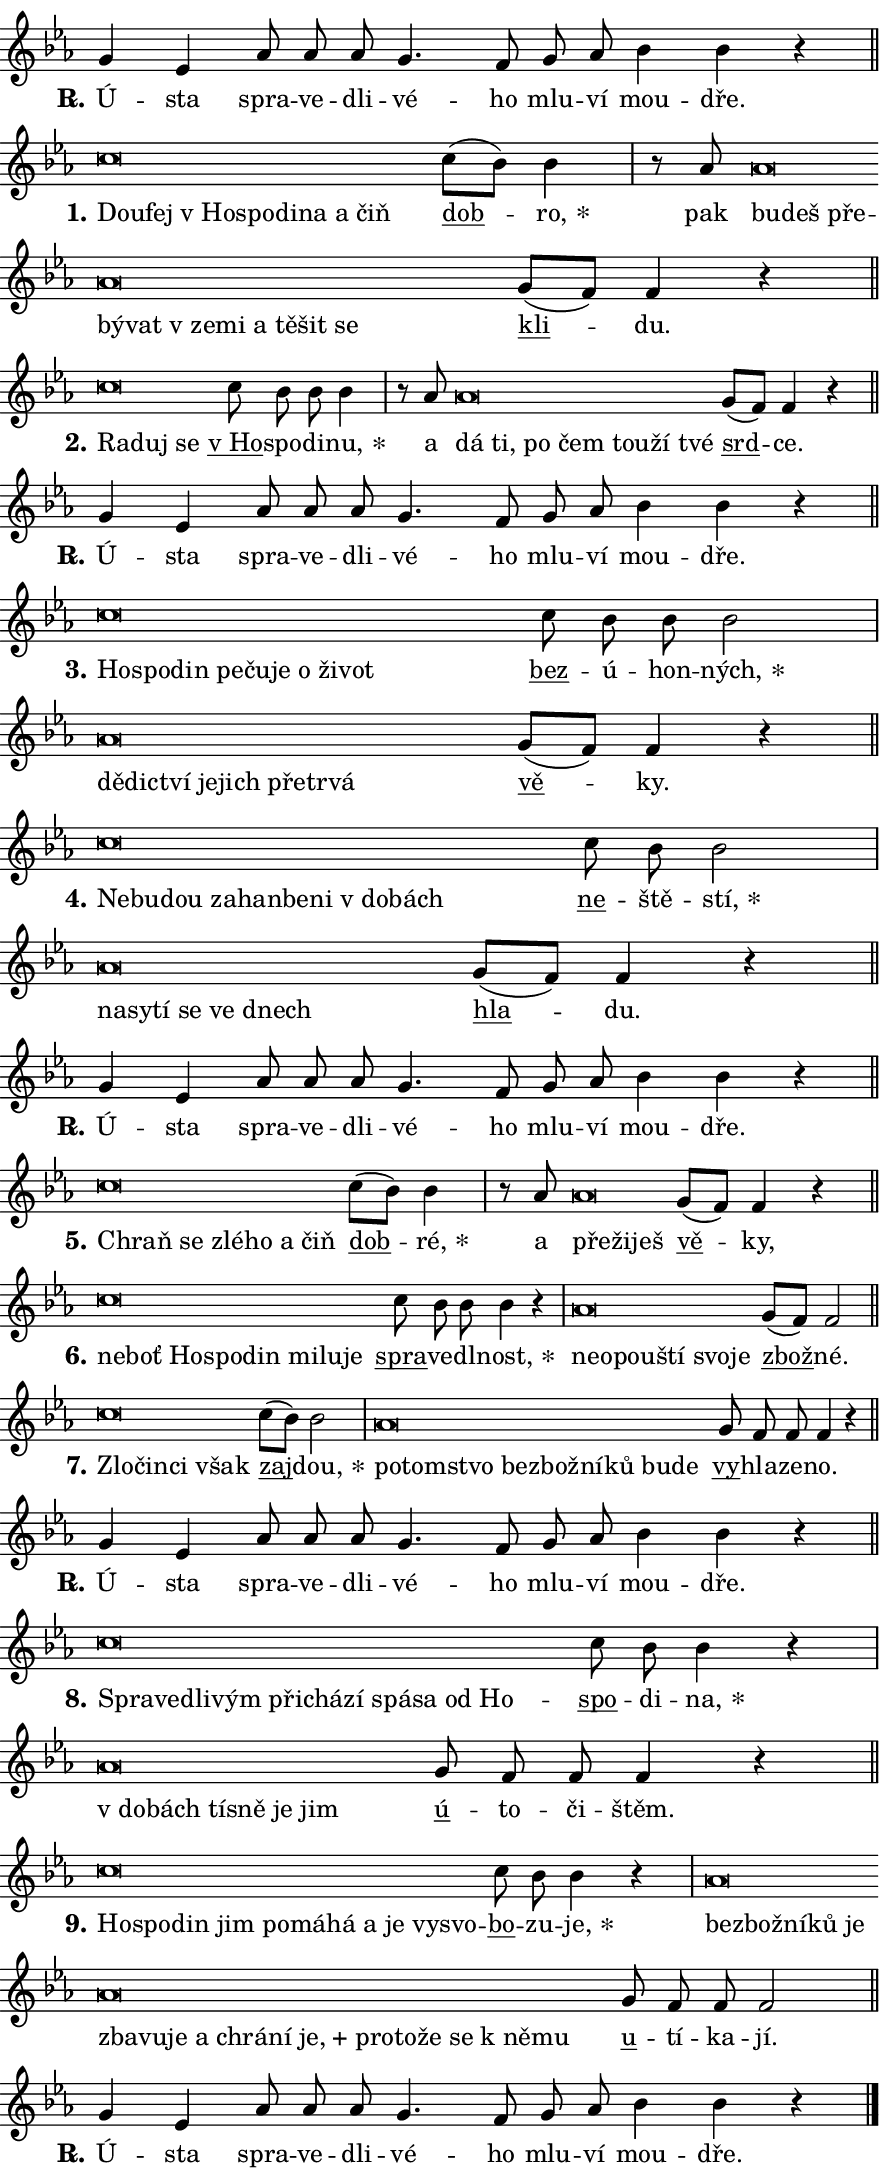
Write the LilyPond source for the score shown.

\version "2.24.0"
\header { tagline = "" }
\paper {
  indent = 0\cm
  top-margin = 0\cm
  right-margin = 0.13\cm % to fit lyric hyphens
  bottom-margin = 0\cm
  left-margin = 0\cm
  paper-width = 15\cm
  page-breaking = #ly:one-page-breaking
  system-system-spacing.basic-distance = #11
  score-system-spacing.basic-distance = #11
  ragged-last = ##f
}


%% Author: Thomas Morley
%% https://lists.gnu.org/archive/html/lilypond-user/2020-05/msg00002.html
#(define (line-position grob)
"Returns position of @var[grob} in current system:
   @code{'start}, if at first time-step
   @code{'end}, if at last time-step
   @code{'middle} otherwise
"
  (let* ((col (ly:item-get-column grob))
         (ln (ly:grob-object col 'left-neighbor))
         (rn (ly:grob-object col 'right-neighbor))
         (col-to-check-left (if (ly:grob? ln) ln col))
         (col-to-check-right (if (ly:grob? rn) rn col))
         (break-dir-left
           (and
             (ly:grob-property col-to-check-left 'non-musical #f)
             (ly:item-break-dir col-to-check-left)))
         (break-dir-right
           (and
             (ly:grob-property col-to-check-right 'non-musical #f)
             (ly:item-break-dir col-to-check-right))))
        (cond ((eqv? 1 break-dir-left) 'start)
              ((eqv? -1 break-dir-right) 'end)
              (else 'middle))))

#(define (tranparent-at-line-position vctor)
  (lambda (grob)
  "Relying on @code{line-position} select the relevant enry from @var{vctor}.
Used to determine transparency,"
    (case (line-position grob)
      ((end) (not (vector-ref vctor 0)))
      ((middle) (not (vector-ref vctor 1)))
      ((start) (not (vector-ref vctor 2))))))

noteHeadBreakVisibility =
#(define-music-function (break-visibility)(vector?)
"Makes @code{NoteHead}s transparent relying on @var{break-visibility}"
#{
  \override NoteHead.transparent =
    #(tranparent-at-line-position break-visibility)
#})

#(define delete-ledgers-for-transparent-note-heads
  (lambda (grob)
    "Reads whether a @code{NoteHead} is transparent.
If so this @code{NoteHead} is removed from @code{'note-heads} from
@var{grob}, which is supposed to be @code{LedgerLineSpanner}.
As a result ledgers are not printed for this @code{NoteHead}"
    (let* ((nhds-array (ly:grob-object grob 'note-heads))
           (nhds-list
             (if (ly:grob-array? nhds-array)
                 (ly:grob-array->list nhds-array)
                 '()))
           ;; Relies on the transparent-property being done before
           ;; Staff.LedgerLineSpanner.after-line-breaking is executed.
           ;; This is fragile ...
           (to-keep
             (remove
               (lambda (nhd)
                 (ly:grob-property nhd 'transparent #f))
               nhds-list)))
      ;; TODO find a better method to iterate over grob-arrays, similiar
      ;; to filter/remove etc for lists
      ;; For now rebuilt from scratch
      (set! (ly:grob-object grob 'note-heads)  '())
      (for-each
        (lambda (nhd)
          (ly:pointer-group-interface::add-grob grob 'note-heads nhd))
        to-keep))))

squashNotes = {
  \override NoteHead.X-extent = #'(-0.2 . 0.2)
  \override NoteHead.Y-extent = #'(-0.75 . 0)
  \override NoteHead.stencil =
    #(lambda (grob)
       (let ((pos (ly:grob-property grob 'staff-position)))
         (begin
           (if (< pos -7) (display "ERROR: Lower brevis then expected\n") (display ""))
           (if (<= pos -6) ly:text-interface::print ly:note-head::print))))
}
unSquashNotes = {
  \revert NoteHead.X-extent
  \revert NoteHead.Y-extent
  \revert NoteHead.stencil
}

hideNotes = \noteHeadBreakVisibility #begin-of-line-visible
unHideNotes = \noteHeadBreakVisibility #all-visible

% work-around for resetting accidentals
% https://lilypond.org/doc/v2.23/Documentation/notation/displaying-rhythms#unmetered-music
cadenzaMeasure = {
  \cadenzaOff
  \partial 1024 s1024
  \cadenzaOn
}

#(define-markup-command (accent layout props text) (markup?)
  "Underline accented syllable"
  (interpret-markup layout props
    #{\markup \override #'(offset . 4.3) \underline { #text }#}))

responsum = \markup \concat {
  "R" \hspace #-1.05 \path #0.1 #'((moveto 0 0.07) (lineto 0.9 0.8)) \hspace #0.05 "."
}

spaceSize = #0.6828661417322834 % exact space size for TeX Gyre Schola

\layout {
  \context {
    \Staff
    \remove "Time_signature_engraver"
    \override LedgerLineSpanner.after-line-breaking = #delete-ledgers-for-transparent-note-heads
  }
  \context {
    \Lyrics {
      \override LyricSpace.minimum-distance = \spaceSize
      \override LyricText.font-name = #"TeX Gyre Schola"
      \override LyricText.font-size = 1
      \override StanzaNumber.font-name = #"TeX Gyre Schola Bold"
      \override StanzaNumber.font-size = 1
    }
  }
  \context {
    \Score 
    \override NoteHead.text =
      #(lambda (grob) 
        (let ((pos (ly:grob-property grob 'staff-position)))
          #{\markup {
            \combine
              \halign #-0.55 \raise #(if (= pos -6) 0 0.5) \override #'(thickness . 2) \draw-line #'(3.2 . 0)
              \musicglyph "noteheads.sM1"
          }#}))
  }
}

% magnetic-lyrics.ily
%
%   written by
%     Jean Abou Samra <jean@abou-samra.fr>
%     Werner Lemberg <wl@gnu.org>
%
%   adapted by
%     Jiri Hon <jiri.hon@gmail.com>
%
% Version 2022-Apr-15

% https://www.mail-archive.com/lilypond-user@gnu.org/msg149350.html

#(define (Left_hyphen_pointer_engraver context)
   "Collect syllable-hyphen-syllable occurrences in lyrics and store
them in properties.  This engraver only looks to the left.  For
example, if the lyrics input is @code{foo -- bar}, it does the
following.

@itemize @bullet
@item
Set the @code{text} property of the @code{LyricHyphen} grob between
@q{foo} and @q{bar} to @code{foo}.

@item
Set the @code{left-hyphen} property of the @code{LyricText} grob with
text @q{foo} to the @code{LyricHyphen} grob between @q{foo} and
@q{bar}.
@end itemize

Use this auxiliary engraver in combination with the
@code{lyric-@/text::@/apply-@/magnetic-@/offset!} hook."
   (let ((hyphen #f)
         (text #f))
     (make-engraver
      (acknowledgers
       ((lyric-syllable-interface engraver grob source-engraver)
        (set! text grob)))
      (end-acknowledgers
       ((lyric-hyphen-interface engraver grob source-engraver)
        ;(when (not (grob::has-interface grob 'lyric-space-interface))
          (set! hyphen grob)));)
      ((stop-translation-timestep engraver)
       (when (and text hyphen)
         (ly:grob-set-object! text 'left-hyphen hyphen))
       (set! text #f)
       (set! hyphen #f)))))

#(define (lyric-text::apply-magnetic-offset! grob)
   "If the space between two syllables is less than the value in
property @code{LyricText@/.details@/.squash-threshold}, move the right
syllable to the left so that it gets concatenated with the left
syllable.

Use this function as a hook for
@code{LyricText@/.after-@/line-@/breaking} if the
@code{Left_@/hyphen_@/pointer_@/engraver} is active."
   (let ((hyphen (ly:grob-object grob 'left-hyphen #f)))
     (when hyphen
       (let ((left-text (ly:spanner-bound hyphen LEFT)))
         (when (grob::has-interface left-text 'lyric-syllable-interface)
           (let* ((common (ly:grob-common-refpoint grob left-text X))
                  (this-x-ext (ly:grob-extent grob common X))
                  (left-x-ext
                   (begin
                     ;; Trigger magnetism for left-text.
                     (ly:grob-property left-text 'after-line-breaking)
                     (ly:grob-extent left-text common X)))
                  ;; `delta` is the gap width between two syllables.
                  (delta (- (interval-start this-x-ext)
                            (interval-end left-x-ext)))
                  (details (ly:grob-property grob 'details))
                  (threshold (assoc-get 'squash-threshold details 0.2)))
             (when (< delta threshold)
               (let* (;; We have to manipulate the input text so that
                      ;; ligatures crossing syllable boundaries are not
                      ;; disabled.  For languages based on the Latin
                      ;; script this is essentially a beautification.
                      ;; However, for non-Western scripts it can be a
                      ;; necessity.
                      (lt (ly:grob-property left-text 'text))
                      (rt (ly:grob-property grob 'text))
                      (is-space (grob::has-interface hyphen 'lyric-space-interface))
                      (space (if is-space " " ""))
                      (extra-delta (if is-space spaceSize 0))
                      ;; Append new syllable.
                      (ltrt-space (if (and (string? lt) (string? rt))
                                (string-append lt space rt)
                                (make-concat-markup (list lt space rt))))
                      ;; Right-align `ltrt` to the right side.
                      (ltrt-space-markup (grob-interpret-markup
                               grob
                               (make-translate-markup
                                (cons (interval-length this-x-ext) 0)
                                (make-right-align-markup ltrt-space)))))
                 (begin
                   ;; Don't print `left-text`.
                   (ly:grob-set-property! left-text 'stencil #f)
                   ;; Set text and stencil (which holds all collected
                   ;; syllables so far) and shift it to the left.
                   (ly:grob-set-property! grob 'text ltrt-space)
                   (ly:grob-set-property! grob 'stencil ltrt-space-markup)
                   (ly:grob-translate-axis! grob (- (- delta extra-delta)) X))))))))))


#(define (lyric-hyphen::displace-bounds-first grob)
   ;; Make very sure this callback isn't triggered too early.
   (let ((left (ly:spanner-bound grob LEFT))
         (right (ly:spanner-bound grob RIGHT)))
     (ly:grob-property left 'after-line-breaking)
     (ly:grob-property right 'after-line-breaking)
     (ly:lyric-hyphen::print grob)))

squashThreshold = #0.4

\layout {
  \context {
    \Lyrics
    \consists #Left_hyphen_pointer_engraver
    \override LyricText.after-line-breaking =
      #lyric-text::apply-magnetic-offset!
    \override LyricHyphen.stencil = #lyric-hyphen::displace-bounds-first
    \override LyricText.details.squash-threshold = \squashThreshold
    \override LyricHyphen.minimum-distance = 0
    \override LyricHyphen.minimum-length = \squashThreshold
  }
}

squashText = \override LyricText.details.squash-threshold = 9999
unSquashText = \override LyricText.details.squash-threshold = \squashThreshold

leftText = \override LyricText.self-alignment-X = #LEFT
unLeftText = \revert LyricText.self-alignment-X

starOffset = #(lambda (grob) 
                (let ((x_offset (ly:self-alignment-interface::aligned-on-x-parent grob)))
                  (if (= x_offset 0) 0 (+ x_offset 1.2))))

star = #(define-music-function (syllable)(string?)
"Append star separator at the end of a syllable"
#{
  \once \override LyricText.X-offset = #starOffset
  \lyricmode { \markup {
    #syllable
    \override #'((font-name . "TeX Gyre Schola Bold")) \hspace #0.2 \lower #0.65 \larger "*"
  } }
#})

starAccent = #(define-music-function (syllable)(string?)
"Append star separator at the end of a syllable and make accent"
#{
  \once \override LyricText.X-offset = #starOffset
  \lyricmode { \markup {
    \accent #syllable
    \override #'((font-name . "TeX Gyre Schola Bold")) \hspace #0.2 \lower #0.65 \larger "*"
  } }
#})

breath = #(define-music-function (syllable)(string?)
"Append breathing indicator at the end of a syllable"
#{
  \lyricmode { \markup { #syllable "+" } }
#})

optionalBreath = #(define-music-function (syllable)(string?)
"Append optional breathing indicator at the end of a syllable"
#{
  \lyricmode { \markup { #syllable "(+)" } }
#})


\score {
    <<
        \new Voice = "melody" { \cadenzaOn \key es \major \relative { g'4 es as8 as as \bar "" g4. f8 \bar "" g as bes4 bes r \cadenzaMeasure \bar "||" \break } }
        \new Lyrics \lyricsto "melody" { \lyricmode { \set stanza = \responsum
Ú -- sta spra -- ve -- dli -- vé -- ho mlu -- ví mou -- dře. } }
    >>
    \layout {}
}

\score {
    <<
        \new Voice = "melody" { \cadenzaOn \key es \major \relative { \squashNotes c''\breve*1/16 \hideNotes \breve*1/16 \bar "" \breve*1/16 \bar "" \breve*1/16 \bar "" \breve*1/16 \bar "" \breve*1/16 \bar "" \breve*1/16 \breve*1/16 \bar "" \unHideNotes \unSquashNotes \bar "" c8[( bes)] bes4 \cadenzaMeasure \bar "|" r8 as8 \squashNotes as\breve*1/16 \hideNotes \breve*1/16 \bar "" \breve*1/16 \bar "" \breve*1/16 \bar "" \breve*1/16 \bar "" \breve*1/16 \bar "" \breve*1/16 \bar "" \breve*1/16 \bar "" \breve*1/16 \bar "" \breve*1/16 \breve*1/16 \bar "" \unHideNotes \unSquashNotes \bar "" g8[( f)] f4 r \cadenzaMeasure \bar "||" \break } }
        \new Lyrics \lyricsto "melody" { \lyricmode { \set stanza = "1."
\leftText Dou -- \squashText fej "v Ho" -- spo -- di -- na a čiň \unLeftText \unSquashText \markup \accent dob -- \star ro, pak \leftText bu -- \squashText deš pře -- bý -- vat "v ze" -- mi a tě -- šit se \unLeftText \unSquashText \markup \accent kli -- du. } }
    >>
    \layout {}
}

\score {
    <<
        \new Voice = "melody" { \cadenzaOn \key es \major \relative { \squashNotes c''\breve*1/16 \hideNotes \breve*1/16 \breve*1/16 \bar "" \unHideNotes \unSquashNotes \bar "" c8 bes bes bes4 \cadenzaMeasure \bar "|" r8 as8 \squashNotes as\breve*1/16 \hideNotes \breve*1/16 \bar "" \breve*1/16 \bar "" \breve*1/16 \bar "" \breve*1/16 \bar "" \breve*1/16 \breve*1/16 \bar "" \unHideNotes \unSquashNotes \bar "" g8[( f)] f4 r \cadenzaMeasure \bar "||" \break } }
        \new Lyrics \lyricsto "melody" { \lyricmode { \set stanza = "2."
\leftText Ra -- \squashText duj se \unLeftText \unSquashText \markup \accent "v Ho" -- spo -- di -- \star nu, a \leftText dá \squashText ti, po čem tou -- ží tvé \unLeftText \unSquashText \markup \accent srd -- ce. } }
    >>
    \layout {}
}

\score {
    <<
        \new Voice = "melody" { \cadenzaOn \key es \major \relative { g'4 es as8 as as \bar "" g4. f8 \bar "" g as bes4 bes r \cadenzaMeasure \bar "||" \break } }
        \new Lyrics \lyricsto "melody" { \lyricmode { \set stanza = \responsum
Ú -- sta spra -- ve -- dli -- vé -- ho mlu -- ví mou -- dře. } }
    >>
    \layout {}
}

\score {
    <<
        \new Voice = "melody" { \cadenzaOn \key es \major \relative { \squashNotes c''\breve*1/16 \hideNotes \breve*1/16 \bar "" \breve*1/16 \bar "" \breve*1/16 \bar "" \breve*1/16 \bar "" \breve*1/16 \bar "" \breve*1/16 \bar "" \breve*1/16 \breve*1/16 \bar "" \unHideNotes \unSquashNotes \bar "" c8 bes bes bes2 \cadenzaMeasure \bar "|" \squashNotes as\breve*1/16 \hideNotes \breve*1/16 \bar "" \breve*1/16 \bar "" \breve*1/16 \bar "" \breve*1/16 \bar "" \breve*1/16 \bar "" \breve*1/16 \breve*1/16 \bar "" \unHideNotes \unSquashNotes \bar "" g8[( f)] f4 r \cadenzaMeasure \bar "||" \break } }
        \new Lyrics \lyricsto "melody" { \lyricmode { \set stanza = "3."
\leftText Ho -- \squashText spo -- din pe -- ču -- je o ži -- vot \unLeftText \unSquashText \markup \accent bez -- ú -- hon -- \star ných, \leftText dě -- \squashText dic -- tví je -- jich pře -- tr -- vá \unLeftText \unSquashText \markup \accent vě -- ky. } }
    >>
    \layout {}
}

\score {
    <<
        \new Voice = "melody" { \cadenzaOn \key es \major \relative { \squashNotes c''\breve*1/16 \hideNotes \breve*1/16 \bar "" \breve*1/16 \bar "" \breve*1/16 \bar "" \breve*1/16 \bar "" \breve*1/16 \bar "" \breve*1/16 \bar "" \breve*1/16 \breve*1/16 \bar "" \unHideNotes \unSquashNotes \bar "" c8 bes bes2 \cadenzaMeasure \bar "|" \squashNotes as\breve*1/16 \hideNotes \breve*1/16 \bar "" \breve*1/16 \bar "" \breve*1/16 \bar "" \breve*1/16 \breve*1/16 \bar "" \unHideNotes \unSquashNotes \bar "" g8[( f)] f4 r \cadenzaMeasure \bar "||" \break } }
        \new Lyrics \lyricsto "melody" { \lyricmode { \set stanza = "4."
\leftText Ne -- \squashText bu -- dou za -- han -- be -- ni "v do" -- bách \unLeftText \unSquashText \markup \accent ne -- ště -- \star stí, \leftText na -- \squashText sy -- tí se ve dnech \unLeftText \unSquashText \markup \accent hla -- du. } }
    >>
    \layout {}
}

\score {
    <<
        \new Voice = "melody" { \cadenzaOn \key es \major \relative { g'4 es as8 as as \bar "" g4. f8 \bar "" g as bes4 bes r \cadenzaMeasure \bar "||" \break } }
        \new Lyrics \lyricsto "melody" { \lyricmode { \set stanza = \responsum
Ú -- sta spra -- ve -- dli -- vé -- ho mlu -- ví mou -- dře. } }
    >>
    \layout {}
}

\score {
    <<
        \new Voice = "melody" { \cadenzaOn \key es \major \relative { \squashNotes c''\breve*1/16 \hideNotes \breve*1/16 \bar "" \breve*1/16 \bar "" \breve*1/16 \bar "" \breve*1/16 \breve*1/16 \bar "" \unHideNotes \unSquashNotes \bar "" c8[( bes)] bes4 \cadenzaMeasure \bar "|" r8 as8 \squashNotes as\breve*1/16 \hideNotes \breve*1/16 \breve*1/16 \bar "" \unHideNotes \unSquashNotes \bar "" g8[( f)] f4 r \cadenzaMeasure \bar "||" \break } }
        \new Lyrics \lyricsto "melody" { \lyricmode { \set stanza = "5."
\leftText Chraň \squashText se zlé -- ho a čiň \unLeftText \unSquashText \markup \accent dob -- \star ré, a \leftText pře -- \squashText ži -- ješ \unLeftText \unSquashText \markup \accent vě -- ky, } }
    >>
    \layout {}
}

\score {
    <<
        \new Voice = "melody" { \cadenzaOn \key es \major \relative { \squashNotes c''\breve*1/16 \hideNotes \breve*1/16 \bar "" \breve*1/16 \bar "" \breve*1/16 \bar "" \breve*1/16 \bar "" \breve*1/16 \bar "" \breve*1/16 \breve*1/16 \bar "" \unHideNotes \unSquashNotes \bar "" c8 bes bes bes4 r \cadenzaMeasure \bar "|" \squashNotes as\breve*1/16 \hideNotes \breve*1/16 \bar "" \breve*1/16 \bar "" \breve*1/16 \bar "" \breve*1/16 \breve*1/16 \bar "" \unHideNotes \unSquashNotes \bar "" g8[( f)] f2 \cadenzaMeasure \bar "||" \break } }
        \new Lyrics \lyricsto "melody" { \lyricmode { \set stanza = "6."
\leftText ne -- \squashText boť Ho -- spo -- din mi -- lu -- je \unLeftText \unSquashText \markup \accent spra -- ve -- dl -- \star nost, \leftText ne -- \squashText o -- pou -- ští svo -- je \unLeftText \unSquashText \markup \accent zbož -- né. } }
    >>
    \layout {}
}

\score {
    <<
        \new Voice = "melody" { \cadenzaOn \key es \major \relative { \squashNotes c''\breve*1/16 \hideNotes \breve*1/16 \bar "" \breve*1/16 \breve*1/16 \bar "" \unHideNotes \unSquashNotes \bar "" c8[( bes)] bes2 \cadenzaMeasure \bar "|" \squashNotes as\breve*1/16 \hideNotes \breve*1/16 \bar "" \breve*1/16 \bar "" \breve*1/16 \bar "" \breve*1/16 \bar "" \breve*1/16 \bar "" \breve*1/16 \bar "" \breve*1/16 \breve*1/16 \bar "" \unHideNotes \unSquashNotes \bar "" g8 f f f4 r \cadenzaMeasure \bar "||" \break } }
        \new Lyrics \lyricsto "melody" { \lyricmode { \set stanza = "7."
\leftText Zlo -- \squashText čin -- ci však \unLeftText \unSquashText \markup \accent zaj -- \star dou, \leftText po -- \squashText tom -- stvo bez -- bož -- ní -- ků bu -- de \unLeftText \unSquashText \markup \accent vy -- hla -- ze -- no. } }
    >>
    \layout {}
}

\score {
    <<
        \new Voice = "melody" { \cadenzaOn \key es \major \relative { g'4 es as8 as as \bar "" g4. f8 \bar "" g as bes4 bes r \cadenzaMeasure \bar "||" \break } }
        \new Lyrics \lyricsto "melody" { \lyricmode { \set stanza = \responsum
Ú -- sta spra -- ve -- dli -- vé -- ho mlu -- ví mou -- dře. } }
    >>
    \layout {}
}

\score {
    <<
        \new Voice = "melody" { \cadenzaOn \key es \major \relative { \squashNotes c''\breve*1/16 \hideNotes \breve*1/16 \bar "" \breve*1/16 \bar "" \breve*1/16 \bar "" \breve*1/16 \bar "" \breve*1/16 \bar "" \breve*1/16 \bar "" \breve*1/16 \bar "" \breve*1/16 \bar "" \breve*1/16 \breve*1/16 \bar "" \unHideNotes \unSquashNotes \bar "" c8 bes bes4 r \cadenzaMeasure \bar "|" \squashNotes as\breve*1/16 \hideNotes \breve*1/16 \bar "" \breve*1/16 \bar "" \breve*1/16 \bar "" \breve*1/16 \breve*1/16 \bar "" \unHideNotes \unSquashNotes \bar "" g8 f f f4 r \cadenzaMeasure \bar "||" \break } }
        \new Lyrics \lyricsto "melody" { \lyricmode { \set stanza = "8."
\leftText Spra -- \squashText ve -- dli -- vým při -- chá -- zí spá -- sa od Ho -- \unLeftText \unSquashText \markup \accent spo -- di -- \star na, \leftText "v do" -- \squashText bách tí -- sně je jim \unLeftText \unSquashText \markup \accent ú -- to -- či -- štěm. } }
    >>
    \layout {}
}

\score {
    <<
        \new Voice = "melody" { \cadenzaOn \key es \major \relative { \squashNotes c''\breve*1/16 \hideNotes \breve*1/16 \bar "" \breve*1/16 \bar "" \breve*1/16 \bar "" \breve*1/16 \bar "" \breve*1/16 \bar "" \breve*1/16 \bar "" \breve*1/16 \bar "" \breve*1/16 \bar "" \breve*1/16 \breve*1/16 \bar "" \unHideNotes \unSquashNotes \bar "" c8 bes bes4 r \cadenzaMeasure \bar "|" \squashNotes as\breve*1/16 \hideNotes \breve*1/16 \bar "" \breve*1/16 \bar "" \breve*1/16 \bar "" \breve*1/16 \bar "" \breve*1/16 \bar "" \breve*1/16 \bar "" \breve*1/16 \bar "" \breve*1/16 \bar "" \breve*1/16 \bar "" \breve*1/16 \bar "" \breve*1/16 \bar "" \breve*1/16 \bar "" \breve*1/16 \bar "" \breve*1/16 \bar "" \breve*1/16 \bar "" \breve*1/16 \breve*1/16 \bar "" \unHideNotes \unSquashNotes \bar "" g8 f f f2 \cadenzaMeasure \bar "||" \break } }
        \new Lyrics \lyricsto "melody" { \lyricmode { \set stanza = "9."
\leftText Ho -- \squashText spo -- din jim po -- má -- há a je vy -- svo -- \unLeftText \unSquashText \markup \accent bo -- zu -- \star je, \leftText bez -- \squashText bož -- ní -- ků je zba -- vu -- je a chrá -- ní \breath "je," pro -- to -- že se "k ně" -- mu \unLeftText \unSquashText \markup \accent u -- tí -- ka -- jí. } }
    >>
    \layout {}
}

\score {
    <<
        \new Voice = "melody" { \cadenzaOn \key es \major \relative { g'4 es as8 as as \bar "" g4. f8 \bar "" g as bes4 bes r \cadenzaMeasure \bar "||" \break } \bar "|." }
        \new Lyrics \lyricsto "melody" { \lyricmode { \set stanza = \responsum
Ú -- sta spra -- ve -- dli -- vé -- ho mlu -- ví mou -- dře. } }
    >>
    \layout {}
}
